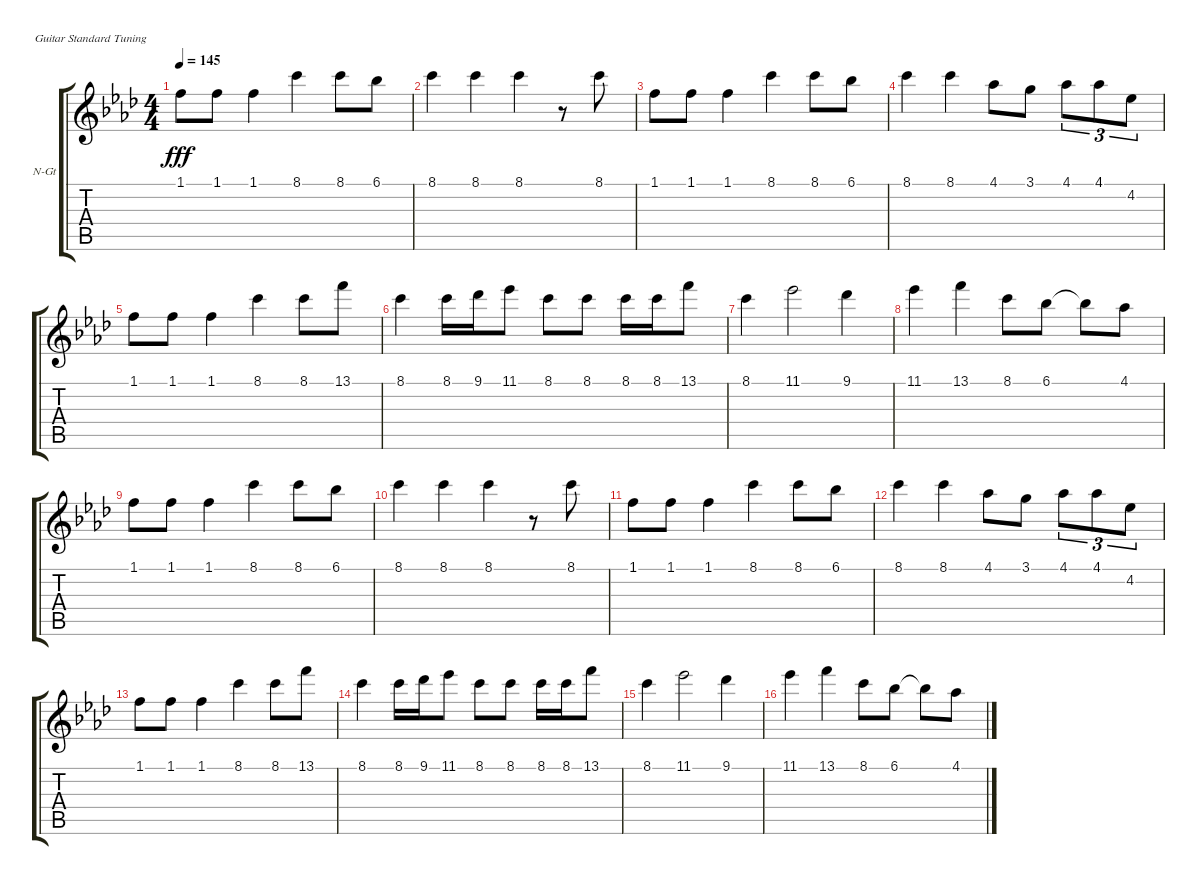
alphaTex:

\defaultSystemsLayout 4
\bracketExtendMode groupsimilarinstruments
\firstSystemTrackNameOrientation horizontal
\otherSystemsTrackNameOrientation horizontal
\track ("Nylon Guitar" "N-Gt") {instrument acousticguitarnylon}
\staff {score tabs}
\tuning (E4 B3 G3 D3 A2 E2)
\ts (4 4)
\tempo 145
\clef g2
\ks ab
1.1.8{dy fff instrument acousticguitarnylon} 1.1.8 1.1.4 8.1.4 8.1.8 6.1.8 |
8.1.4 8.1.4 8.1.4 r.8 8.1.8 |
1.1.8 1.1.8 1.1.4 8.1.4 8.1.8 6.1.8 |
8.1.4 8.1.4 4.1.8 3.1.8 4.1.8{tu (3 2)} 4.1.8{tu (3 2)} 4.2.8{tu (3 2)} |
1.1.8 1.1.8 1.1.4 8.1.4 8.1.8 13.1.8 |
8.1.4 8.1.16 9.1.16 11.1.8 8.1.8 8.1.8 8.1.16 8.1.16 13.1.8 |
8.1.4 11.1.2 9.1.4 |
11.1.4 13.1.4 8.1.8 6.1.8 6.1{t}.8 4.1.8 |
1.1.8 1.1.8 1.1.4 8.1.4 8.1.8 6.1.8 |
8.1.4 8.1.4 8.1.4 r.8 8.1.8 |
1.1.8 1.1.8 1.1.4 8.1.4 8.1.8 6.1.8 |
8.1.4 8.1.4 4.1.8 3.1.8 4.1.8{tu (3 2)} 4.1.8{tu (3 2)} 4.2.8{tu (3 2)} |
1.1.8 1.1.8 1.1.4 8.1.4 8.1.8 13.1.8 |
8.1.4 8.1.16 9.1.16 11.1.8 8.1.8 8.1.8 8.1.16 8.1.16 13.1.8 |
8.1.4 11.1.2 9.1.4 |
11.1.4 13.1.4 8.1.8 6.1.8 6.1{t}.8 4.1.8
